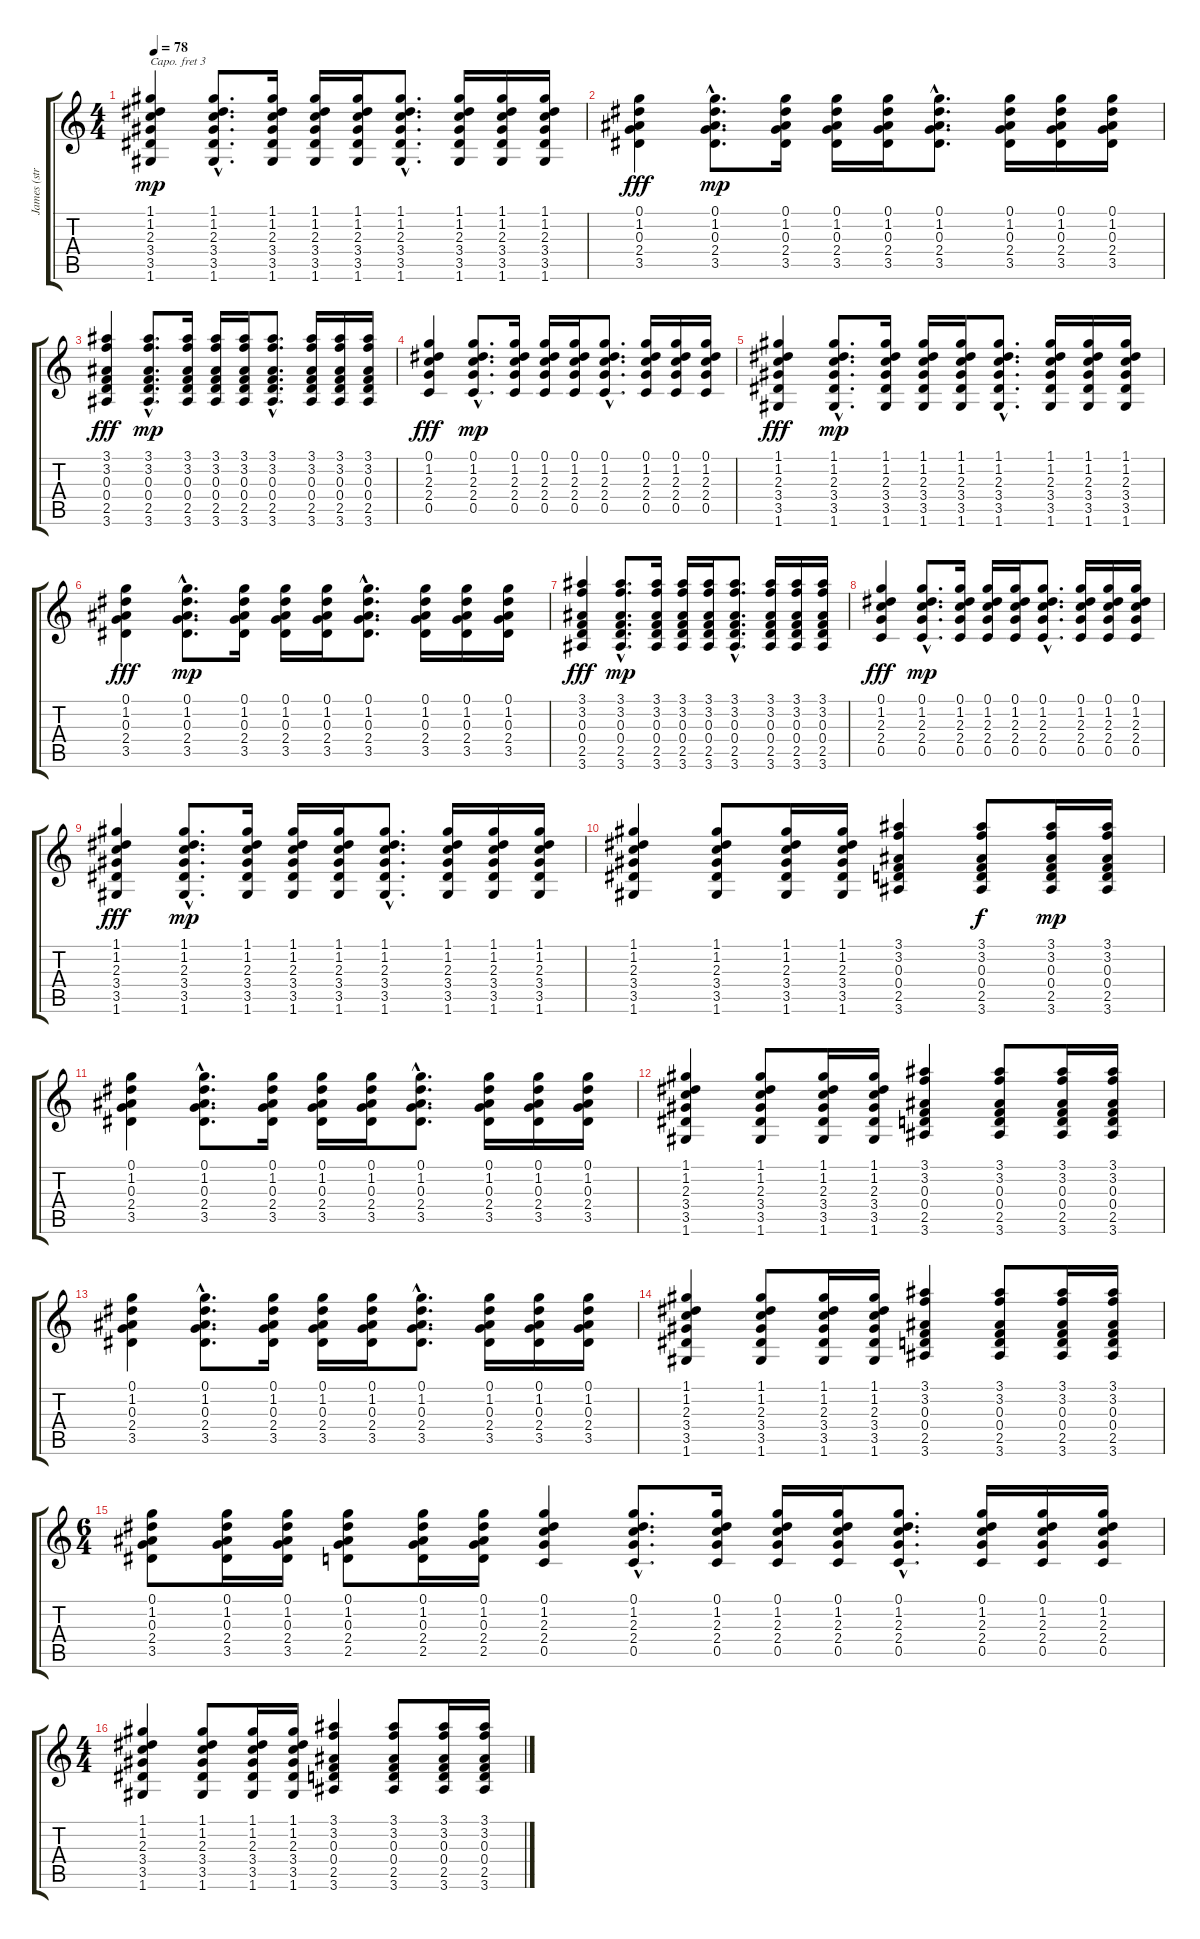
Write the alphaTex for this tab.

\track ("James (strumming)" "James (str") {instrument acousticguitarsteel}
\staff {score tabs}
\capo 3
\tuning (E4 B3 G3 D3 A2 E2) {hide}
\ts (4 4)
\tempo 78
\clef g2
\ks c
(1.1 1.2 2.3 3.4 3.5 1.6).4{dy mp} (1.1{hac} 1.2{hac} 2.3{hac} 3.4{hac} 3.5{hac} 1.6{hac}).8{d} (1.1 1.2 2.3 3.4 3.5 1.6).16 (1.1 1.2 2.3 3.4 3.5 1.6).16 (1.1 1.2 2.3 3.4 3.5 1.6).16 (1.1{hac} 1.2{hac} 2.3{hac} 3.4{hac} 3.5{hac} 1.6{hac}).8{d} (1.1 1.2 2.3 3.4 3.5 1.6).16 (1.1 1.2 2.3 3.4 3.5 1.6).16 (1.1 1.2 2.3 3.4 3.5 1.6).16 |
(0.1 1.2 0.3 2.4 3.5).4{dy fff volume 7} (0.1{hac} 1.2{hac} 0.3{hac} 2.4{hac} 3.5{hac}).8{d dy mp} (0.1 1.2 0.3 2.4 3.5).16 (0.1 1.2 0.3 2.4 3.5).16 (0.1 1.2 0.3 2.4 3.5).16 (0.1{hac} 1.2{hac} 0.3{hac} 2.4{hac} 3.5{hac}).8{d} (0.1 1.2 0.3 2.4 3.5).16 (0.1 1.2 0.3 2.4 3.5).16 (0.1 1.2 0.3 2.4 3.5).16 |
(3.1 3.2 0.3 0.4 2.5 3.6).4{dy fff} (3.1{hac} 3.2{hac} 0.3{hac} 0.4{hac} 2.5{hac} 3.6{hac}).8{d dy mp} (3.1 3.2 0.3 0.4 2.5 3.6).16 (3.1 3.2 0.3 0.4 2.5 3.6).16 (3.1 3.2 0.3 0.4 2.5 3.6).16 (3.1{hac} 3.2{hac} 0.3{hac} 0.4{hac} 2.5{hac} 3.6{hac}).8{d} (3.1 3.2 0.3 0.4 2.5 3.6).16 (3.1 3.2 0.3 0.4 2.5 3.6).16 (3.1 3.2 0.3 0.4 2.5 3.6).16 |
(0.1 1.2 2.3 2.4 0.5).4{dy fff} (0.1{hac} 1.2{hac} 2.3{hac} 2.4{hac} 0.5{hac}).8{d dy mp} (0.1 1.2 2.3 2.4 0.5).16 (0.1 1.2 2.3 2.4 0.5).16 (0.1 1.2 2.3 2.4 0.5).16 (0.1{hac} 1.2{hac} 2.3{hac} 2.4{hac} 0.5{hac}).8{d} (0.1 1.2 2.3 2.4 0.5).16 (0.1 1.2 2.3 2.4 0.5).16 (0.1 1.2 2.3 2.4 0.5).16 |
(1.1 1.2 2.3 3.4 3.5 1.6).4{dy fff} (1.1{hac} 1.2{hac} 2.3{hac} 3.4{hac} 3.5{hac} 1.6{hac}).8{d dy mp} (1.1 1.2 2.3 3.4 3.5 1.6).16 (1.1 1.2 2.3 3.4 3.5 1.6).16 (1.1 1.2 2.3 3.4 3.5 1.6).16 (1.1{hac} 1.2{hac} 2.3{hac} 3.4{hac} 3.5{hac} 1.6{hac}).8{d} (1.1 1.2 2.3 3.4 3.5 1.6).16 (1.1 1.2 2.3 3.4 3.5 1.6).16 (1.1 1.2 2.3 3.4 3.5 1.6).16 |
(0.1 1.2 0.3 2.4 3.5).4{dy fff} (0.1{hac} 1.2{hac} 0.3{hac} 2.4{hac} 3.5{hac}).8{d dy mp} (0.1 1.2 0.3 2.4 3.5).16 (0.1 1.2 0.3 2.4 3.5).16 (0.1 1.2 0.3 2.4 3.5).16 (0.1{hac} 1.2{hac} 0.3{hac} 2.4{hac} 3.5{hac}).8{d} (0.1 1.2 0.3 2.4 3.5).16 (0.1 1.2 0.3 2.4 3.5).16 (0.1 1.2 0.3 2.4 3.5).16 |
(3.1 3.2 0.3 0.4 2.5 3.6).4{dy fff} (3.1{hac} 3.2{hac} 0.3{hac} 0.4{hac} 2.5{hac} 3.6{hac}).8{d dy mp} (3.1 3.2 0.3 0.4 2.5 3.6).16 (3.1 3.2 0.3 0.4 2.5 3.6).16 (3.1 3.2 0.3 0.4 2.5 3.6).16 (3.1{hac} 3.2{hac} 0.3{hac} 0.4{hac} 2.5{hac} 3.6{hac}).8{d} (3.1 3.2 0.3 0.4 2.5 3.6).16 (3.1 3.2 0.3 0.4 2.5 3.6).16 (3.1 3.2 0.3 0.4 2.5 3.6).16 |
(0.1 1.2 2.3 2.4 0.5).4{dy fff} (0.1{hac} 1.2{hac} 2.3{hac} 2.4{hac} 0.5{hac}).8{d dy mp} (0.1 1.2 2.3 2.4 0.5).16 (0.1 1.2 2.3 2.4 0.5).16 (0.1 1.2 2.3 2.4 0.5).16 (0.1{hac} 1.2{hac} 2.3{hac} 2.4{hac} 0.5{hac}).8{d} (0.1 1.2 2.3 2.4 0.5).16 (0.1 1.2 2.3 2.4 0.5).16 (0.1 1.2 2.3 2.4 0.5).16 |
(1.1 1.2 2.3 3.4 3.5 1.6).4{dy fff} (1.1{hac} 1.2{hac} 2.3{hac} 3.4{hac} 3.5{hac} 1.6{hac}).8{d dy mp} (1.1 1.2 2.3 3.4 3.5 1.6).16 (1.1 1.2 2.3 3.4 3.5 1.6).16 (1.1 1.2 2.3 3.4 3.5 1.6).16 (1.1{hac} 1.2{hac} 2.3{hac} 3.4{hac} 3.5{hac} 1.6{hac}).8{d} (1.1 1.2 2.3 3.4 3.5 1.6).16 (1.1 1.2 2.3 3.4 3.5 1.6).16 (1.1 1.2 2.3 3.4 3.5 1.6).16 |
(1.1 1.2 2.3 3.4 3.5 1.6).4{volume 9} (1.1 1.2 2.3 3.4 3.5 1.6).8 (1.1 1.2 2.3 3.4 3.5 1.6).16 (1.1 1.2 2.3 3.4 3.5 1.6).16 (3.1 3.2 0.3 0.4 2.5 3.6).4 (3.1 3.2 0.3 0.4 2.5 3.6).8{dy f} (3.1 3.2 0.3 0.4 2.5 3.6).16{dy mp} (3.1 3.2 0.3 0.4 2.5 3.6).16 |
(0.1 1.2 0.3 2.4 3.5).4 (0.1{hac} 1.2{hac} 0.3{hac} 2.4{hac} 3.5{hac}).8{d} (0.1 1.2 0.3 2.4 3.5).16 (0.1 1.2 0.3 2.4 3.5).16 (0.1 1.2 0.3 2.4 3.5).16 (0.1{hac} 1.2{hac} 0.3{hac} 2.4{hac} 3.5{hac}).8{d} (0.1 1.2 0.3 2.4 3.5).16 (0.1 1.2 0.3 2.4 3.5).16 (0.1 1.2 0.3 2.4 3.5).16 |
(1.1 1.2 2.3 3.4 3.5 1.6).4 (1.1 1.2 2.3 3.4 3.5 1.6).8 (1.1 1.2 2.3 3.4 3.5 1.6).16 (1.1 1.2 2.3 3.4 3.5 1.6).16 (3.1 3.2 0.3 0.4 2.5 3.6).4 (3.1 3.2 0.3 0.4 2.5 3.6).8 (3.1 3.2 0.3 0.4 2.5 3.6).16 (3.1 3.2 0.3 0.4 2.5 3.6).16 |
(0.1 1.2 0.3 2.4 3.5).4 (0.1{hac} 1.2{hac} 0.3{hac} 2.4{hac} 3.5{hac}).8{d} (0.1 1.2 0.3 2.4 3.5).16 (0.1 1.2 0.3 2.4 3.5).16 (0.1 1.2 0.3 2.4 3.5).16 (0.1{hac} 1.2{hac} 0.3{hac} 2.4{hac} 3.5{hac}).8{d} (0.1 1.2 0.3 2.4 3.5).16 (0.1 1.2 0.3 2.4 3.5).16 (0.1 1.2 0.3 2.4 3.5).16 |
(1.1 1.2 2.3 3.4 3.5 1.6).4 (1.1 1.2 2.3 3.4 3.5 1.6).8 (1.1 1.2 2.3 3.4 3.5 1.6).16 (1.1 1.2 2.3 3.4 3.5 1.6).16 (3.1 3.2 0.3 0.4 2.5 3.6).4 (3.1 3.2 0.3 0.4 2.5 3.6).8 (3.1 3.2 0.3 0.4 2.5 3.6).16 (3.1 3.2 0.3 0.4 2.5 3.6).16 |
\ts (6 4)
(0.1 1.2 0.3 2.4 3.5).8 (0.1 1.2 0.3 2.4 3.5).16 (0.1 1.2 0.3 2.4 3.5).16 (0.1 1.2 0.3 2.4 2.5).8 (0.1 1.2 0.3 2.4 2.5).16 (0.1 1.2 0.3 2.4 2.5).16 (0.1 1.2 2.3 2.4 0.5).4 (0.1{hac} 1.2{hac} 2.3{hac} 2.4{hac} 0.5{hac}).8{d} (0.1 1.2 2.3 2.4 0.5).16 (0.1 1.2 2.3 2.4 0.5).16 (0.1 1.2 2.3 2.4 0.5).16 (0.1{hac} 1.2{hac} 2.3{hac} 2.4{hac} 0.5{hac}).8{d} (0.1 1.2 2.3 2.4 0.5).16 (0.1 1.2 2.3 2.4 0.5).16 (0.1 1.2 2.3 2.4 0.5).16 |
\ts (4 4)
(1.1 1.2 2.3 3.4 3.5 1.6).4 (1.1 1.2 2.3 3.4 3.5 1.6).8 (1.1 1.2 2.3 3.4 3.5 1.6).16 (1.1 1.2 2.3 3.4 3.5 1.6).16 (3.1 3.2 0.3 0.4 2.5 3.6).4 (3.1 3.2 0.3 0.4 2.5 3.6).8 (3.1 3.2 0.3 0.4 2.5 3.6).16 (3.1 3.2 0.3 0.4 2.5 3.6).16
